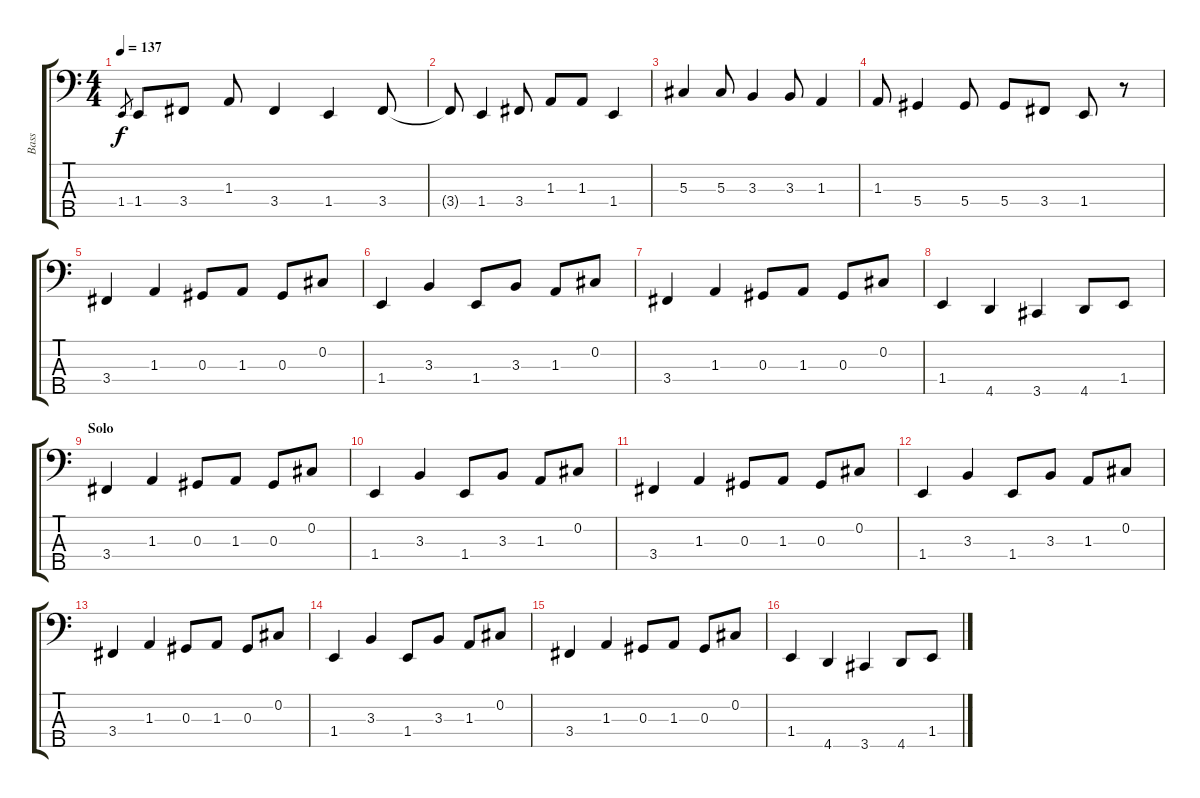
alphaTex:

\track ("Bass" "Bass") {instrument electricbassfinger}
\staff {score tabs}
\tuning (Gb2 Db2 Ab1 Eb1 Bb0) {hide}
\ts (4 4)
\tempo 137
\clef f4
\ks c
1.4.8{gr dy f} 1.4.8 3.4.8 1.3.8 3.4.4 1.4.4 3.4.8 |
3.4{t}.8 1.4.4 3.4.8 1.3.8 1.3.8 1.4.4 |
5.3.4 5.3.8 3.3.4 3.3.8 1.3.4 |
1.3.8 5.4.4 5.4.8 5.4.8 3.4.8 1.4.8 r.8 |
3.4.4 1.3.4 0.3.8 1.3.8 0.3.8 0.2.8 |
1.4.4 3.3.4 1.4.8 3.3.8 1.3.8 0.2.8 |
3.4.4 1.3.4 0.3.8 1.3.8 0.3.8 0.2.8 |
1.4.4 4.5.4 3.5.4 4.5.8 1.4.8 |
\section ("" "Solo")
3.4.4 1.3.4 0.3.8 1.3.8 0.3.8 0.2.8 |
1.4.4 3.3.4 1.4.8 3.3.8 1.3.8 0.2.8 |
3.4.4 1.3.4 0.3.8 1.3.8 0.3.8 0.2.8 |
1.4.4 3.3.4 1.4.8 3.3.8 1.3.8 0.2.8 |
3.4.4 1.3.4 0.3.8 1.3.8 0.3.8 0.2.8 |
1.4.4 3.3.4 1.4.8 3.3.8 1.3.8 0.2.8 |
3.4.4 1.3.4 0.3.8 1.3.8 0.3.8 0.2.8 |
1.4.4 4.5.4 3.5.4 4.5.8 1.4.8
